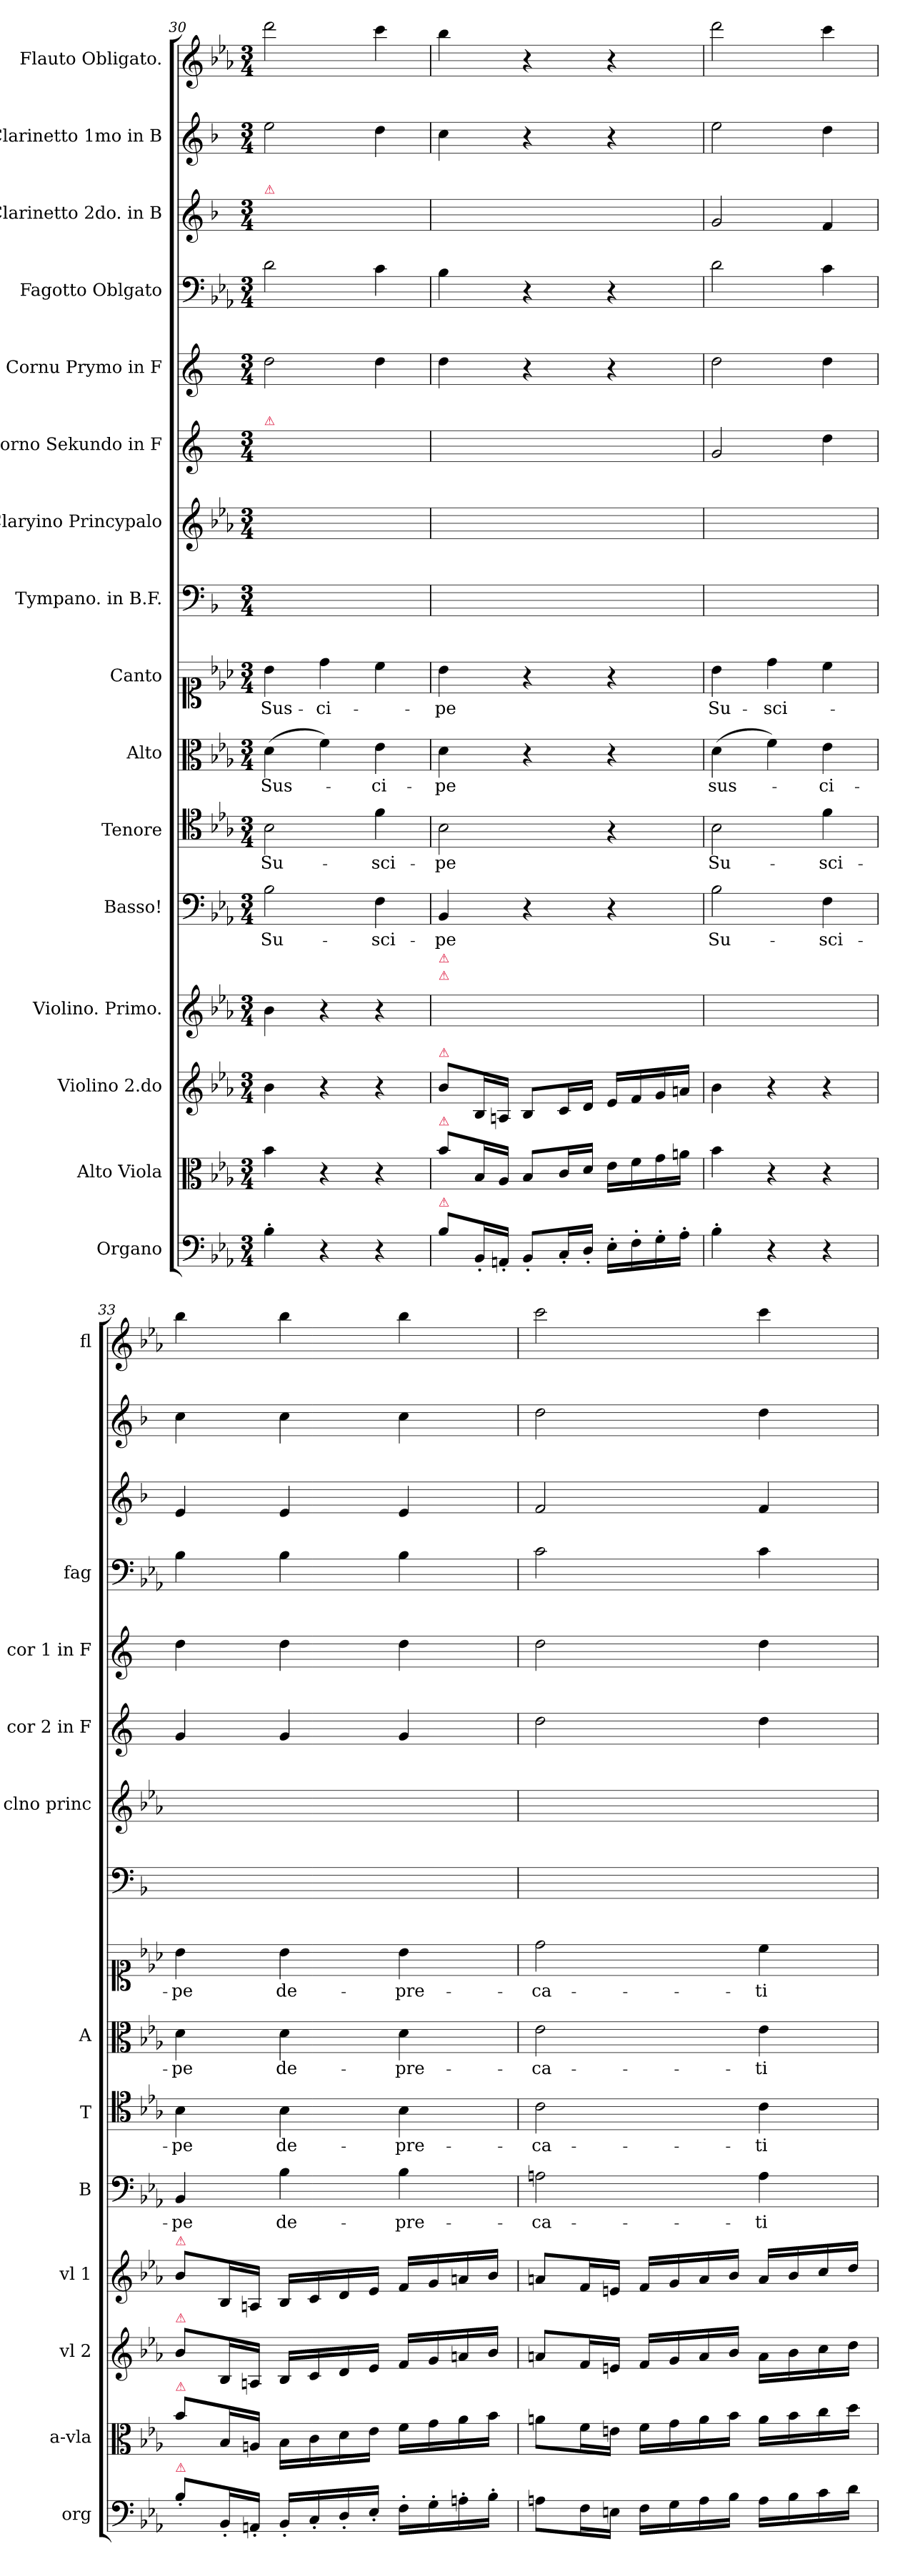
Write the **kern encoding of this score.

**kern	**kern	**kern	**kern	**kern	**text	**kern	**text	**kern	**text	**kern	**text	**kern	**kern	**kern	**kern	**kern	**kern	**kern	**kern
*part16	*part15	*part14	*part13	*part12	*part12	*part11	*part11	*part10	*part10	*part9	*part9	*part8	*part7	*part6	*part5	*part4	*part3	*part2	*part1
*staff16	*staff15	*staff14	*staff13	*staff12	*staff12	*staff11	*staff11	*staff10	*staff10	*staff9	*staff9	*staff8	*staff7	*staff6	*staff5	*staff4	*staff3	*staff2	*staff1
*I"Organo	*I"Alto Viola	*I"Violino 2.do	*I"Violino. Primo.	*I"Basso!	*	*I"Tenore	*	*I"Alto	*	*I"Canto	*	*I"Tympano. in B.F.	*I"Claryino Princypalo	*I"Corno Sekundo in F	*I"Cornu Prymo in F	*I"Fagotto Oblgato	*I"Clarinetto 2do. in B	*I"Clarinetto 1mo in B	*I"Flauto Obligato.
*I'org	*I'a-vla	*I'vl 2	*I'vl 1	*I'B	*	*I'T	*	*I'A	*	*	*	*	*I'clno princ	*I'cor 2 in F	*I'cor 1 in F	*I'fag	*	*	*I'fl
*clefF4	*clefC3	*clefG2	*clefG2	*clefF4	*	*clefC4	*	*clefC3	*	*clefC1	*	*clefF4	*clefG2	*clefG2	*clefG2	*clefF4	*clefG2	*clefG2	*clefG2
*	*	*	*	*	*	*	*	*	*	*	*	*ITrd1c2	*	*ITrd-2c-3	*ITrd-2c-3	*	*ITrd1c2	*ITrd1c2	*
*k[b-e-a-]	*k[b-e-a-]	*k[b-e-a-]	*k[b-e-a-]	*k[b-e-a-]	*	*k[b-e-a-]	*	*k[b-e-a-]	*	*k[b-e-a-]	*	*k[b-e-a-]	*k[b-e-a-]	*k[b-e-a-]	*k[b-e-a-]	*k[b-e-a-]	*k[b-e-a-]	*k[b-e-a-]	*k[b-e-a-]
*E-:	*E-:	*E-:	*E-:	*E-:	*	*E-:	*	*E-:	*	*E-:	*	*E-:	*E-:	*	*	*E-:	*E-:	*E-:	*E-:
*M3/4	*M3/4	*M3/4	*M3/4	*M3/4	*	*M3/4	*	*M3/4	*	*M3/4	*	*M3/4	*M3/4	*M3/4	*M3/4	*M3/4	*M3/4	*M3/4	*M3/4
=30	=30	=30	=30	=30	=30	=30	=30	=30	=30	=30	=30	=30	=30	=30	=30	=30	=30	=30	=30
!	!	!	!	!	!	!	!	!	!	!	!	!	!	!	!	!	!LO:TX:a:color=crimson:t=⚠	!	!
!	!	!	!	!	!	!	!	!	!	!	!	!	!	!LO:TX:a:color=crimson:t=⚠	!	!	!	!	!
!	!	!	!	!	!	!	!	!	!LO:LY:color=darkblue	!	!	!	!	!	!	!	!	!	!
4B-'\	4b-\	4b-\	4b-\	2B-\	Su-	2B-\	Su-	(4d\	Sus-	4b-\	Sus-	2.ryy	2.ryy	2b-/yy	2ff\	2d\	2f/yy	2dd\	2ddd\
4r	4r	4r	4r	.	.	.	.	4f\)	.	4dd\	-ci-	.	.	.	.	.	.	.	.
!	!	!	!	!	!	!	!	!	!LO:LY:color=darkblue	!	!	!	!	!	!	!	!	!	!
4r	4r	4r	4r	4F\	-sci-	4f\	-sci-	4e-\	-ci-	4cc\	.	.	.	4ff\yy	4ff\	4c\	4e-/yy	4cc\	4ccc\
=31	=31	=31	=31	=31	=31	=31	=31	=31	=31	=31	=31	=31	=31	=31	=31	=31	=31	=31	=31
!	!	!	!LO:TX:a:color=crimson:t=⚠	!	!	!	!	!	!	!	!	!	!	!	!	!	!	!	!
!	!	!	!LO:TX:a:color=crimson:t=⚠	!	!	!	!	!	!	!	!	!	!	!	!	!	!	!	!
!	!	!LO:TX:a:color=crimson:t=⚠	!	!	!	!	!	!	!	!	!	!	!	!	!	!	!	!	!
!	!LO:TX:a:color=crimson:t=⚠	!	!	!	!	!	!	!	!	!	!	!	!	!	!	!	!	!	!
!LO:TX:a:color=crimson:t=⚠	!	!	!	!	!	!	!	!	!	!	!	!	!	!	!	!	!	!	!
!	!	!	!	!	!	!	!	!	!LO:LY:color=darkblue	!	!	!	!	!	!	!	!	!	!
8B-\L	8b-\L	8b-\L	8b-\Lyy	4BB-/	-pe	2B-\	-pe	4d\	-pe	4b-\	-pe	2.ryy	2.ryy	4b-/yy	4ff\	4B-\	4d/yy	4b-\	4bb-\
16BB-'/L	16B-/L	16B-/L	16B-/Lyy	.	.	.	.	.	.	.	.	.	.	.	.	.	.	.	.
16AAn'/JJ	16A-/JJ	16An/JJ	16An/JJyy	.	.	.	.	.	.	.	.	.	.	.	.	.	.	.	.
8BB-'/L	8B-/L	8B-/L	8B-/Lyy	4r	.	.	.	4r	.	4r	.	.	.	4ryy	4r	4r	4ryy	4r	4r
16C'/L	16c/L	16c/L	16c/Lyy	.	.	.	.	.	.	.	.	.	.	.	.	.	.	.	.
16D'/JJ	16d/JJ	16d/JJ	16d/JJyy	.	.	.	.	.	.	.	.	.	.	.	.	.	.	.	.
16E-'\LL	16e-\LL	16e-/LL	16e-/LLyy	4r	.	4r	.	4r	.	4r	.	.	.	4ryy	4r	4r	4ryy	4r	4r
16F'\	16f\	16f/	16f/yy	.	.	.	.	.	.	.	.	.	.	.	.	.	.	.	.
16G'\	16g\	16g/	16g/yy	.	.	.	.	.	.	.	.	.	.	.	.	.	.	.	.
16A-'\JJ	16an\JJ	16an/JJ	16an/JJyy	.	.	.	.	.	.	.	.	.	.	.	.	.	.	.	.
=32	=32	=32	=32	=32	=32	=32	=32	=32	=32	=32	=32	=32	=32	=32	=32	=32	=32	=32	=32
!	!	!	!	!	!	!	!	!	!LO:LY:i:color=darkblue	!	!	!	!	!	!	!	!	!	!
4B-'\	4b-\	4b-\	4b-\yy	2B-\	Su-	2B-\	Su-	(4d\	sus-	4b-\	Su-	2.ryy	2.ryy	2b-/	2ff\	2d\	2f/	2dd\	2ddd\
4r	4r	4r	4ryy	.	.	.	.	4f\)	.	4dd\	-sci-	.	.	.	.	.	.	.	.
!	!	!	!	!	!	!	!	!	!LO:LY:i:color=darkblue	!	!	!	!	!	!	!	!	!	!
4r	4r	4r	4ryy	4F\	-sci-	4f\	-sci-	4e-\	-ci-	4cc\	.	.	.	4ff\	4ff\	4c\	4e-/	4cc\	4ccc\
=33	=33	=33	=33	=33	=33	=33	=33	=33	=33	=33	=33	=33	=33	=33	=33	=33	=33	=33	=33
!	!	!	!LO:TX:a:color=crimson:t=⚠	!	!	!	!	!	!	!	!	!	!	!	!	!	!	!	!
!	!	!LO:TX:a:color=crimson:t=⚠	!	!	!	!	!	!	!	!	!	!	!	!	!	!	!	!	!
!	!LO:TX:a:color=crimson:t=⚠	!	!	!	!	!	!	!	!	!	!	!	!	!	!	!	!	!	!
!LO:TX:a:color=crimson:t=⚠	!	!	!	!	!	!	!	!	!	!	!	!	!	!	!	!	!	!	!
!	!	!	!	!	!	!	!	!	!LO:LY:i:color=darkblue	!	!	!	!	!	!	!	!	!	!
8B-'\L	8b-\L	8b-\L	8b-\L	4BB-/	-pe	4B-\	-pe	4d\	-pe	4b-\	-pe	2.ryy	2.ryy	4b-/	4ff\	4B-\	4d/	4b-\	4bb-\
16BB-'/L	16B-/L	16B-/L	16B-/L	.	.	.	.	.	.	.	.	.	.	.	.	.	.	.	.
16AAn'/JJ	16An/JJ	16An/JJ	16An/JJ	.	.	.	.	.	.	.	.	.	.	.	.	.	.	.	.
!	!	!	!	!	!	!	!	!	!LO:LY:color=darkblue	!	!	!	!	!	!	!	!	!	!
16BB-'/LL	16B-\LL	16B-/LL	16B-/LL	4B-\	de-	4B-\	de-	4d\	de-	4b-\	de-	.	.	4b-/	4ff\	4B-\	4d/	4b-\	4bb-\
16C'/	16c\	16c/	16c/	.	.	.	.	.	.	.	.	.	.	.	.	.	.	.	.
16D'/	16d\	16d/	16d/	.	.	.	.	.	.	.	.	.	.	.	.	.	.	.	.
16E-'/JJ	16e-\JJ	16e-/JJ	16e-/JJ	.	.	.	.	.	.	.	.	.	.	.	.	.	.	.	.
!	!	!	!	!	!	!	!	!	!LO:LY:color=darkblue	!	!	!	!	!	!	!	!	!	!
16F'\LL	16f\LL	16f/LL	16f/LL	4B-\	-pre-	4B-\	-pre-	4d\	-pre-	4b-\	-pre-	.	.	4b-/	4ff\	4B-\	4d/	4b-\	4bb-\
16G'\	16g\	16g/	16g/	.	.	.	.	.	.	.	.	.	.	.	.	.	.	.	.
16An'\	16a-\	16an/	16an/	.	.	.	.	.	.	.	.	.	.	.	.	.	.	.	.
16B-'\JJ	16b-\JJ	16b-/JJ	16b-/JJ	.	.	.	.	.	.	.	.	.	.	.	.	.	.	.	.
=34	=34	=34	=34	=34	=34	=34	=34	=34	=34	=34	=34	=34	=34	=34	=34	=34	=34	=34	=34
!	!	!	!	!	!	!	!	!	!LO:LY:color=darkblue	!	!	!	!	!	!	!	!	!	!
8An\L	8an\L	8an/L	8an/L	2An\	-ca-	2c\	-ca-	2e-\	-ca-	2dd\	-ca-	2.ryy	2.ryy	2ff\	2ff\	2c\	2e-/	2cc\	2ccc\
16F\L	16f\L	16f/L	16f/L	.	.	.	.	.	.	.	.	.	.	.	.	.	.	.	.
16En\JJ	16en\JJ	16en/JJ	16en/JJ	.	.	.	.	.	.	.	.	.	.	.	.	.	.	.	.
16F\LL	16f\LL	16f/LL	16f/LL	.	.	.	.	.	.	.	.	.	.	.	.	.	.	.	.
16G\	16g\	16g/	16g/	.	.	.	.	.	.	.	.	.	.	.	.	.	.	.	.
16A\	16a\	16a/	16a/	.	.	.	.	.	.	.	.	.	.	.	.	.	.	.	.
16B-\JJ	16b-\JJ	16b-/JJ	16b-/JJ	.	.	.	.	.	.	.	.	.	.	.	.	.	.	.	.
!	!	!	!	!	!	!	!	!	!LO:LY:color=darkblue	!	!	!	!	!	!	!	!	!	!
16A\LL	16a\LL	16a\LL	16a/LL	4A\	-ti-	4c\	-ti-	4e-\	-ti-	4cc\	-ti-	.	.	4ff\	4ff\	4c\	4e-/	4cc\	4ccc\
16B-\	16b-\	16b-\	16b-/	.	.	.	.	.	.	.	.	.	.	.	.	.	.	.	.
16c\	16cc\	16cc\	16cc/	.	.	.	.	.	.	.	.	.	.	.	.	.	.	.	.
16d\JJ	16dd\JJ	16dd\JJ	16dd/JJ	.	.	.	.	.	.	.	.	.	.	.	.	.	.	.	.
=	=	=	=	=	=	=	=	=	=	=	=	=	=	=	=	=	=	=	=
*-	*-	*-	*-	*-	*-	*-	*-	*-	*-	*-	*-	*-	*-	*-	*-	*-	*-	*-	*-
